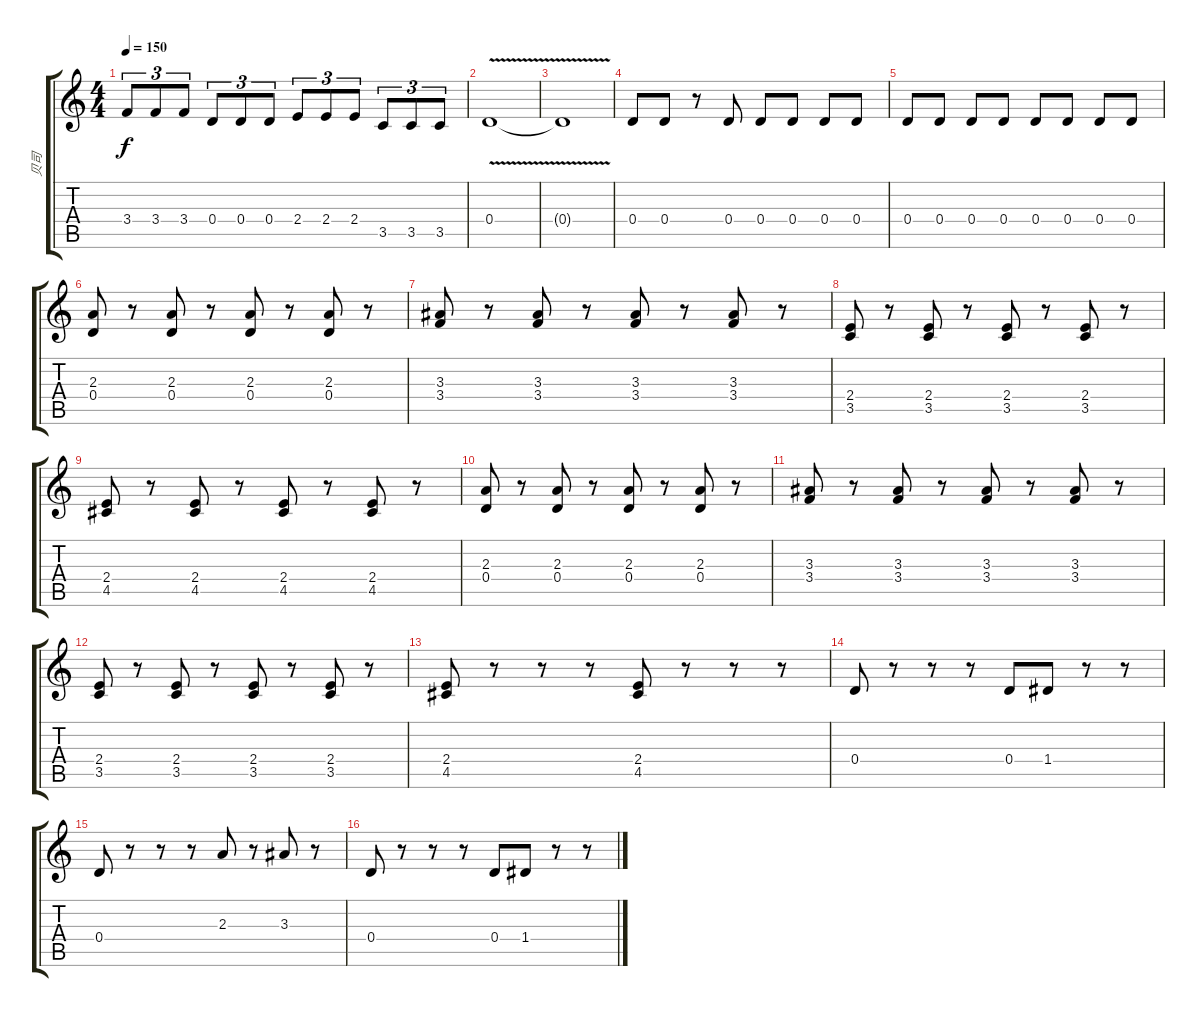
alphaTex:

\track ("贝司" "贝司") {instrument slapbass1}
\staff {score tabs}
\tuning (E4 B3 G3 D3 A2 E2) {hide}
\ts (4 4)
\tempo 150
\clef g2
\ks c
3.4.8{tu (3 2) dy f} 3.4.8{tu (3 2)} 3.4.8{tu (3 2)} 0.4.8{tu (3 2)} 0.4.8{tu (3 2)} 0.4.8{tu (3 2)} 2.4.8{tu (3 2)} 2.4.8{tu (3 2)} 2.4.8{tu (3 2)} 3.5.8{tu (3 2)} 3.5.8{tu (3 2)} 3.5.8{tu (3 2)} |
0.4{v}.1 |
0.4{t}.1 |
0.4.8 0.4.8 r.8 0.4.8 0.4.8 0.4.8 0.4.8 0.4.8 |
0.4.8 0.4.8 0.4.8 0.4.8 0.4.8 0.4.8 0.4.8 0.4.8 |
(2.3 0.4).8 r.8 (2.3 0.4).8 r.8 (2.3 0.4).8 r.8 (2.3 0.4).8 r.8 |
(3.3 3.4).8 r.8 (3.3 3.4).8 r.8 (3.3 3.4).8 r.8 (3.3 3.4).8 r.8 |
(2.4 3.5).8 r.8 (2.4 3.5).8 r.8 (2.4 3.5).8 r.8 (2.4 3.5).8 r.8 |
(2.4 4.5).8 r.8 (2.4 4.5).8 r.8 (2.4 4.5).8 r.8 (2.4 4.5).8 r.8 |
(2.3 0.4).8 r.8 (2.3 0.4).8 r.8 (2.3 0.4).8 r.8 (2.3 0.4).8 r.8 |
(3.3 3.4).8 r.8 (3.3 3.4).8 r.8 (3.3 3.4).8 r.8 (3.3 3.4).8 r.8 |
(2.4 3.5).8 r.8 (2.4 3.5).8 r.8 (2.4 3.5).8 r.8 (2.4 3.5).8 r.8 |
(2.4 4.5).8 r.8 r.8 r.8 (2.4 4.5).8 r.8 r.8 r.8 |
0.4.8 r.8 r.8 r.8 0.4.8 1.4.8 r.8 r.8 |
0.4.8 r.8 r.8 r.8 2.3.8 r.8 3.3.8 r.8 |
0.4.8 r.8 r.8 r.8 0.4.8 1.4.8 r.8 r.8
